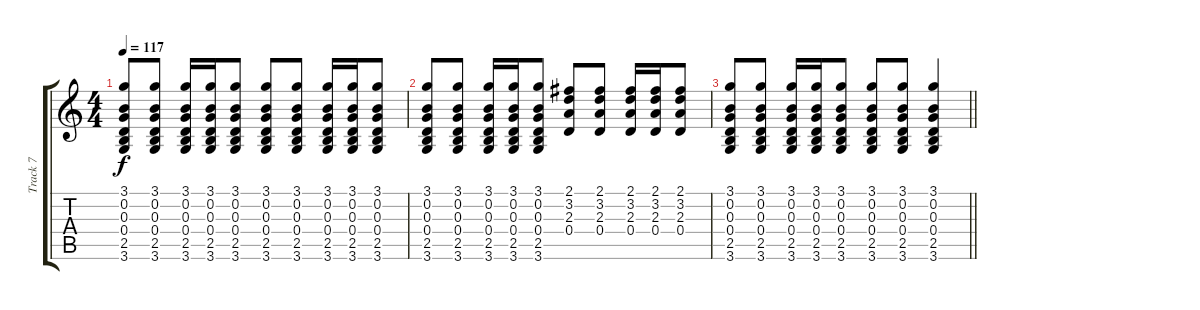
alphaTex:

\track ("Track 7" "Track 7") {instrument acousticguitarsteel}
\staff {score tabs}
\tuning (E4 B3 G3 D3 A2 E2) {hide}
\ts (4 4)
\tempo 117
\clef g2
\ks c
(3.1 0.2 0.3 0.4 2.5 3.6).8{dy f} (3.1 0.2 0.3 0.4 2.5 3.6).8 (3.1 0.2 0.3 0.4 2.5 3.6).16 (3.1 0.2 0.3 0.4 2.5 3.6).16 (3.1 0.2 0.3 0.4 2.5 3.6).8 (3.1 0.2 0.3 0.4 2.5 3.6).8 (3.1 0.2 0.3 0.4 2.5 3.6).8 (3.1 0.2 0.3 0.4 2.5 3.6).16 (3.1 0.2 0.3 0.4 2.5 3.6).16 (3.1 0.2 0.3 0.4 2.5 3.6).8 |
(3.1 0.2 0.3 0.4 2.5 3.6).8 (3.1 0.2 0.3 0.4 2.5 3.6).8 (3.1 0.2 0.3 0.4 2.5 3.6).16 (3.1 0.2 0.3 0.4 2.5 3.6).16 (3.1 0.2 0.3 0.4 2.5 3.6).8 (2.1 3.2 2.3 0.4).8 (2.1 3.2 2.3 0.4).8 (2.1 3.2 2.3 0.4).16 (2.1 3.2 2.3 0.4).16 (2.1 3.2 2.3 0.4).8 |
\barLineRight lightlight
(3.1 0.2 0.3 0.4 2.5 3.6).8 (3.1 0.2 0.3 0.4 2.5 3.6).8 (3.1 0.2 0.3 0.4 2.5 3.6).16 (3.1 0.2 0.3 0.4 2.5 3.6).16 (3.1 0.2 0.3 0.4 2.5 3.6).8 (3.1 0.2 0.3 0.4 2.5 3.6).8 (3.1 0.2 0.3 0.4 2.5 3.6).8 (3.1 0.2 0.3 0.4 2.5 3.6).4
